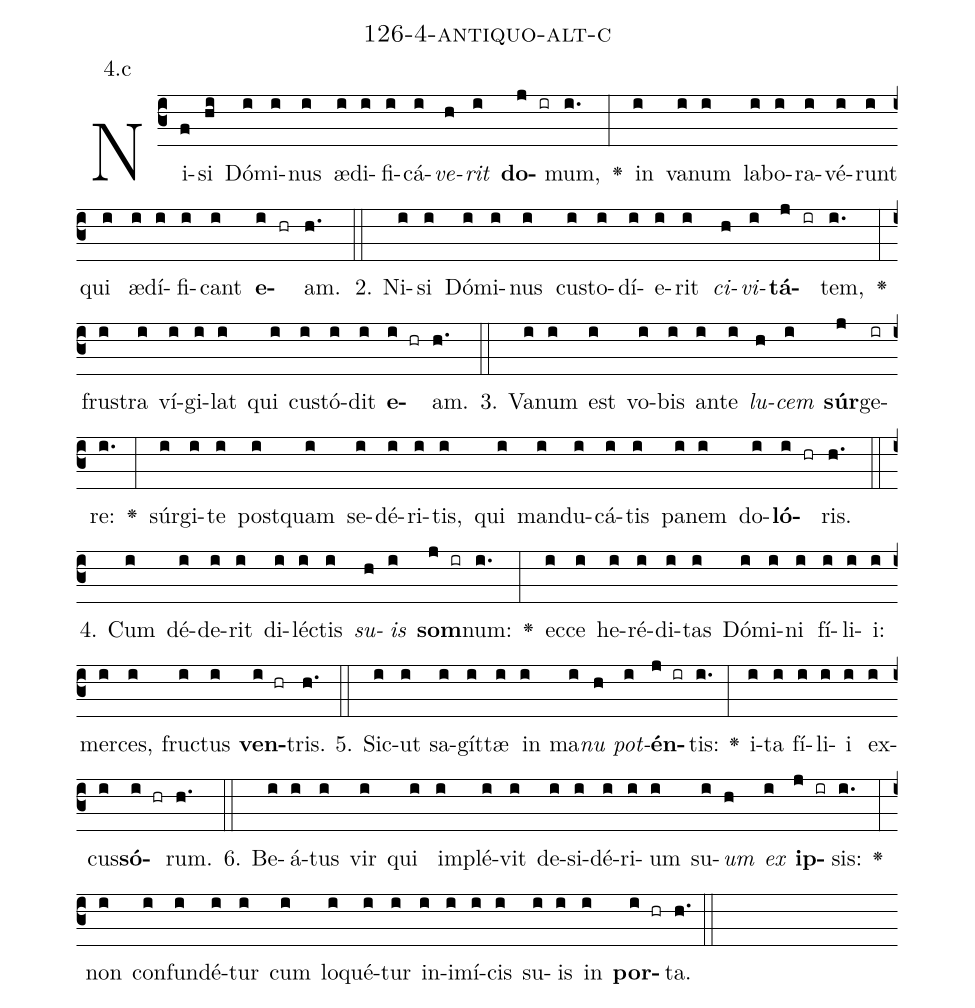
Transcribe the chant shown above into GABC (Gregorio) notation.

name: 126-4-antiquo-alt-c;
annotation: 4.c;
%%
(c3)Ni(f)si(hi) Dó(i)mi(i)nus(i) æ(i)di(i)fi(i)cá(i)<i>ve</i>(h)<i>rit</i>(i) <b>do</b>(j ir)mum,(i.) <v>\greheightstar</v>(:) in(i) va(i)num(i) la(i)bo(i)ra(i)vé(i)runt(i) qui(i) æ(i)dí(i)fi(i)cant(i) <b>e</b>(i hr)am.(h.) (::)
2. Ni(i)si(i) Dó(i)mi(i)nus(i) cus(i)to(i)dí(i)e(i)rit(i) <i>ci</i>(h)<i>vi</i>(i)<b>tá</b>(j ir)tem,(i.) <v>\greheightstar</v>(:) frus(i)tra(i) ví(i)gi(i)lat(i) qui(i) cus(i)tó(i)dit(i) <b>e</b>(i hr)am.(h.) (::)
3. Va(i)num(i) est(i) vo(i)bis(i) an(i)te(i) <i>lu</i>(h)<i>cem</i>(i) <b>súr</b>(j)ge(ir)re:(i.) <v>\greheightstar</v>(:) súr(i)gi(i)te(i) post(i)quam(i) se(i)dé(i)ri(i)tis,(i) qui(i) man(i)du(i)cá(i)tis(i) pa(i)nem(i) do(i)<b>ló</b>(i hr)ris.(h.) (::)
4. Cum(i) dé(i)de(i)rit(i) di(i)léc(i)tis(i) <i>su</i>(h)<i>is</i>(i) <b>som</b>(j ir)num:(i.) <v>\greheightstar</v>(:) ec(i)ce(i) he(i)ré(i)di(i)tas(i) Dó(i)mi(i)ni(i) fí(i)li(i)i:(i) mer(i)ces,(i) fruc(i)tus(i) <b>ven</b>(i hr)tris.(h.) (::)
5. Sic(i)ut(i) sa(i)gít(i)tæ(i) in(i) ma(i)<i>nu</i>(h) <i>pot</i>(i)<b>én</b>(j ir)tis:(i.) <v>\greheightstar</v>(:) i(i)ta(i) fí(i)li(i)i(i) ex(i)cus(i)<b>só</b>(i hr)rum.(h.) (::)
6. Be(i)á(i)tus(i) vir(i) qui(i) im(i)plé(i)vit(i) de(i)si(i)dé(i)ri(i)um(i) su(i)<i>um</i>(h) <i>ex</i>(i) <b>ip</b>(j ir)sis:(i.) <v>\greheightstar</v>(:) non(i) con(i)fun(i)dé(i)tur(i) cum(i) lo(i)qué(i)tur(i) in(i)i(i)mí(i)cis(i) su(i)is(i) in(i) <b>por</b>(i hr)ta.(h.) (::)
